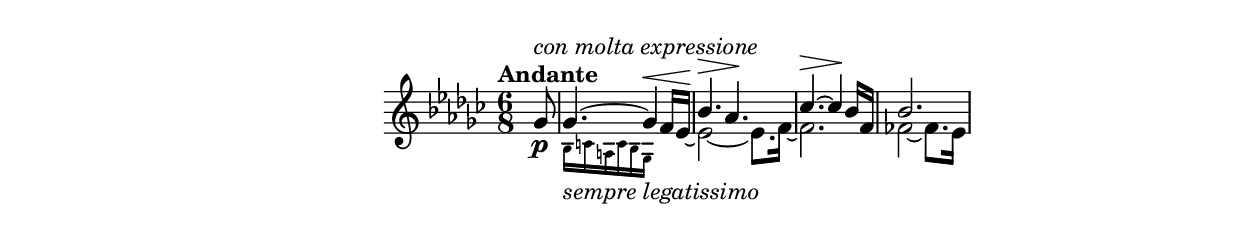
\version "2.15.30"
\include "indice.ily"
\new Staff  {
  \time 6/8
  \key es \minor
  \clef treble
  \tempo "Andante"
  \partial 8
  <<
    \new Voice \relative f { \voiceOne ges'8\p ^\markup\italic{con molta expressione}
                             ges4.~
                             _\markup\italic{sempre legatissimo}
                             ges4^\< f16 es _~ \!
                             \voiceTwo es2~ es8. f16~
                             f2.
                             fes2~fes8.es16}
    \new Voice \relative f { \voiceOne s8
    s2.
    bes'4. ^\> aes \!
    ces4.~ ^\> ces4 \! bes16 f
    bes2.
    }
    \new CueVoice \relative f { \voiceTwo s8 bes16
                                
                                c a c bes ges }
  >>
}